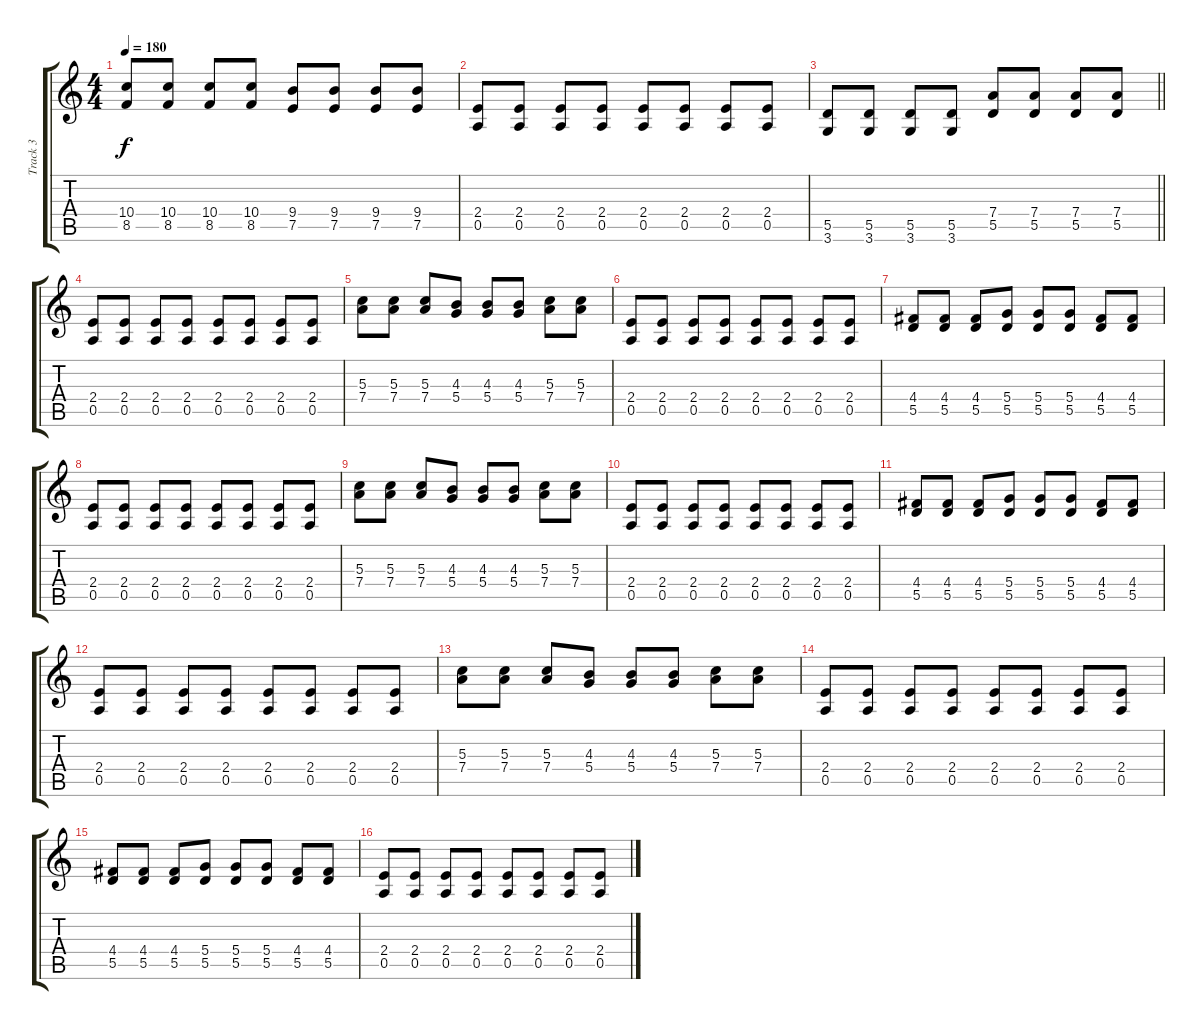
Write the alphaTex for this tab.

\track ("Track 3" "Track 3") {instrument overdrivenguitar}
\staff {score tabs}
\tuning (E4 B3 G3 D3 A2 E2) {hide}
\ts (4 4)
\tempo 180
\clef g2
\ks c
(10.4 8.5).8{dy f} (10.4 8.5).8 (10.4 8.5).8 (10.4 8.5).8 (9.4 7.5).8 (9.4 7.5).8 (9.4 7.5).8 (9.4 7.5).8 |
(2.4 0.5).8 (2.4 0.5).8 (2.4 0.5).8 (2.4 0.5).8 (2.4 0.5).8 (2.4 0.5).8 (2.4 0.5).8 (2.4 0.5).8 |
\barLineRight lightlight
(5.5 3.6).8 (5.5 3.6).8 (5.5 3.6).8 (5.5 3.6).8 (7.4 5.5).8 (7.4 5.5).8 (7.4 5.5).8 (7.4 5.5).8 |
(2.4 0.5).8 (2.4 0.5).8 (2.4 0.5).8 (2.4 0.5).8 (2.4 0.5).8 (2.4 0.5).8 (2.4 0.5).8 (2.4 0.5).8 |
(5.3 7.4).8 (5.3 7.4).8 (5.3 7.4).8 (4.3 5.4).8 (4.3 5.4).8 (4.3 5.4).8 (5.3 7.4).8 (5.3 7.4).8 |
(2.4 0.5).8 (2.4 0.5).8 (2.4 0.5).8 (2.4 0.5).8 (2.4 0.5).8 (2.4 0.5).8 (2.4 0.5).8 (2.4 0.5).8 |
(4.4 5.5).8 (4.4 5.5).8 (4.4 5.5).8 (5.4 5.5).8 (5.4 5.5).8 (5.4 5.5).8 (4.4 5.5).8 (4.4 5.5).8 |
(2.4 0.5).8 (2.4 0.5).8 (2.4 0.5).8 (2.4 0.5).8 (2.4 0.5).8 (2.4 0.5).8 (2.4 0.5).8 (2.4 0.5).8 |
(5.3 7.4).8 (5.3 7.4).8 (5.3 7.4).8 (4.3 5.4).8 (4.3 5.4).8 (4.3 5.4).8 (5.3 7.4).8 (5.3 7.4).8 |
(2.4 0.5).8 (2.4 0.5).8 (2.4 0.5).8 (2.4 0.5).8 (2.4 0.5).8 (2.4 0.5).8 (2.4 0.5).8 (2.4 0.5).8 |
(4.4 5.5).8 (4.4 5.5).8 (4.4 5.5).8 (5.4 5.5).8 (5.4 5.5).8 (5.4 5.5).8 (4.4 5.5).8 (4.4 5.5).8 |
(2.4 0.5).8 (2.4 0.5).8 (2.4 0.5).8 (2.4 0.5).8 (2.4 0.5).8 (2.4 0.5).8 (2.4 0.5).8 (2.4 0.5).8 |
(5.3 7.4).8 (5.3 7.4).8 (5.3 7.4).8 (4.3 5.4).8 (4.3 5.4).8 (4.3 5.4).8 (5.3 7.4).8 (5.3 7.4).8 |
(2.4 0.5).8 (2.4 0.5).8 (2.4 0.5).8 (2.4 0.5).8 (2.4 0.5).8 (2.4 0.5).8 (2.4 0.5).8 (2.4 0.5).8 |
(4.4 5.5).8 (4.4 5.5).8 (4.4 5.5).8 (5.4 5.5).8 (5.4 5.5).8 (5.4 5.5).8 (4.4 5.5).8 (4.4 5.5).8 |
(2.4 0.5).8 (2.4 0.5).8 (2.4 0.5).8 (2.4 0.5).8 (2.4 0.5).8 (2.4 0.5).8 (2.4 0.5).8 (2.4 0.5).8
